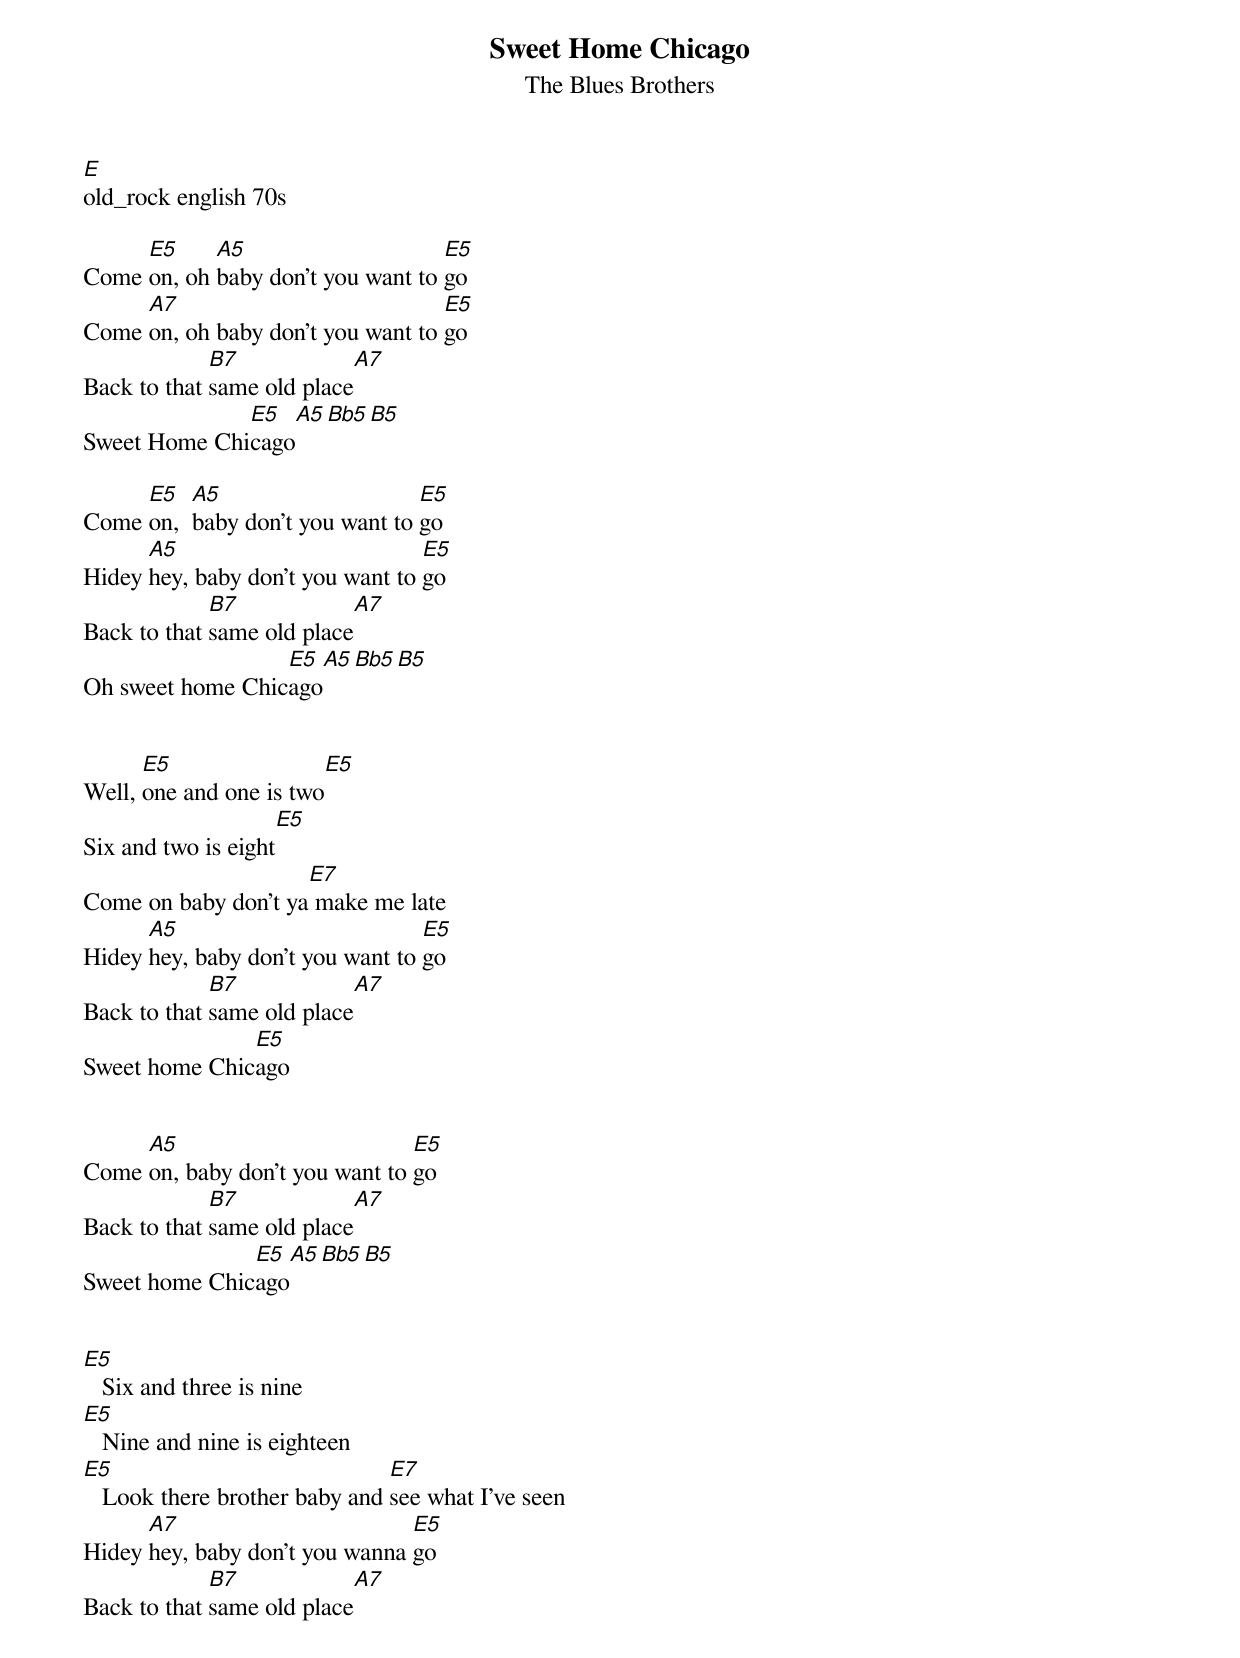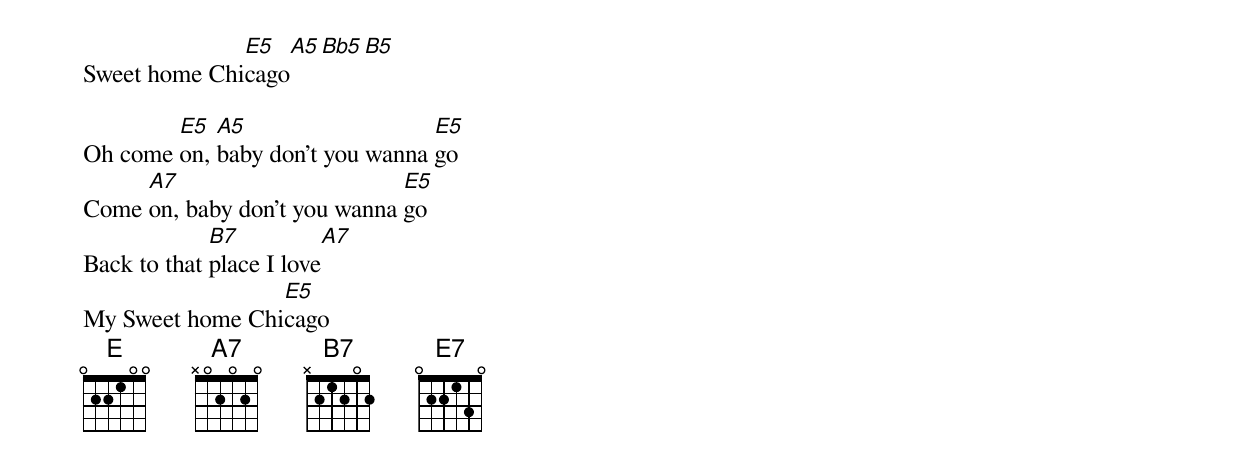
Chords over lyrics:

Sweet Home Chicago
The Blues Brothers
E
old_rock english 70s

     E5     A5                     E5
Come on, oh baby don't you want to go
     A7                            E5
Come on, oh baby don't you want to go
             B7             A7
Back to that same old place
              E5        A5 Bb5 B5
Sweet Home Chicago

     E5   A5                     E5
Come on,  baby don't you want to go
      A5                          E5
Hidey hey, baby don't you want to go
             B7             A7
Back to that same old place
                  E5        A5 Bb5 B5
Oh sweet home Chicago


      E5                 E5
Well, one and one is two
                     E5
Six and two is eight
                     E7
Come on baby don't ya make me late
      A5                          E5
Hidey hey, baby don't you want to go
             B7             A7
Back to that same old place
               E5
Sweet home Chicago


     A5                         E5
Come on, baby don't you want to go
             B7             A7
Back to that same old place
               E5        A5 Bb5 B5
Sweet home Chicago


E5
   Six and three is nine
E5
   Nine and nine is eighteen
E5                             E7
   Look there brother baby and see what I've seen
      A7                        E5
Hidey hey, baby don't you wanna go
             B7             A7
Back to that same old place
              E5        A5 Bb5 B5
Sweet home Chicago

        E5  A5                   E5
Oh come on, baby don't you wanna go
     A7                       E5
Come on, baby don't you wanna go
             B7           A7
Back to that place I love
                 E5
My Sweet home Chicago
